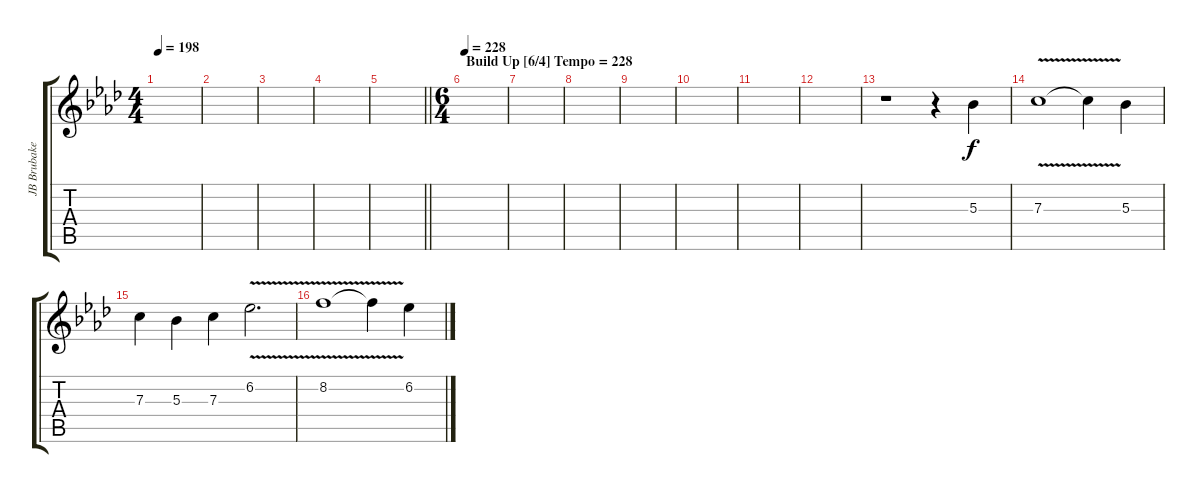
\track ("JB Brubaker [Extra Guitar]" "JB Brubake") {instrument distortionguitar}
\staff {score tabs}
\tuning (D4 A3 F3 C3 G2 C2) {hide}
\ts (4 4)
\tempo 198
\clef g2
\ks fminor
|
|
|
|
\barLineRight lightlight
|
\ts (6 4)
\section ("" "Build Up [6/4] Tempo = 228")
\tempo 228
|
|
|
|
|
|
|
r.1 r.4 5.3.4 |
7.3{v}.1 7.3{t}.4 5.3.4 |
7.3.4 5.3.4 7.3.4 6.2{v}.2{d} |
8.2{v}.1 8.2{t}.4 6.2.4
